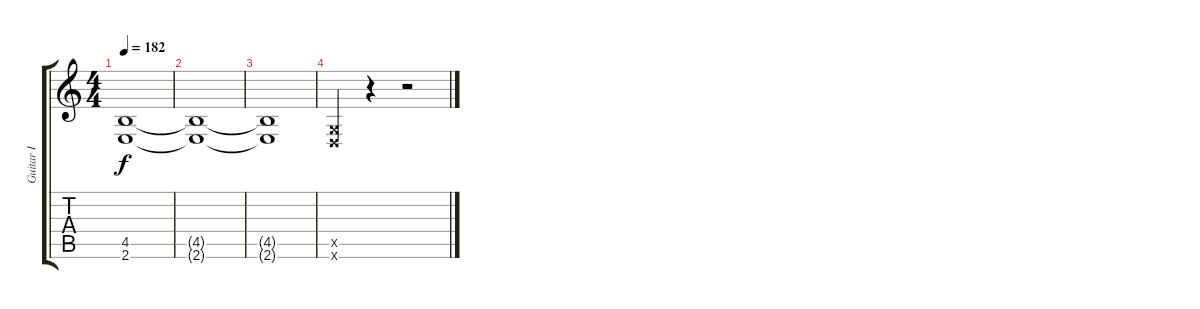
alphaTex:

\track ("Guitar I" "Guitar I") {instrument distortionguitar}
\staff {score tabs}
\tuning (D4 A3 F3 C3 G2 D2) {hide}
\ts (4 4)
\tempo 182
\clef g2
\ks c
(4.5{t} 2.6{t}).1{dy f} |
(4.5{t} 2.6{t}).1 |
(4.5{t} 2.6{t}).1 |
(0.5{x} 0.6{x}).4 r.4 r.2
